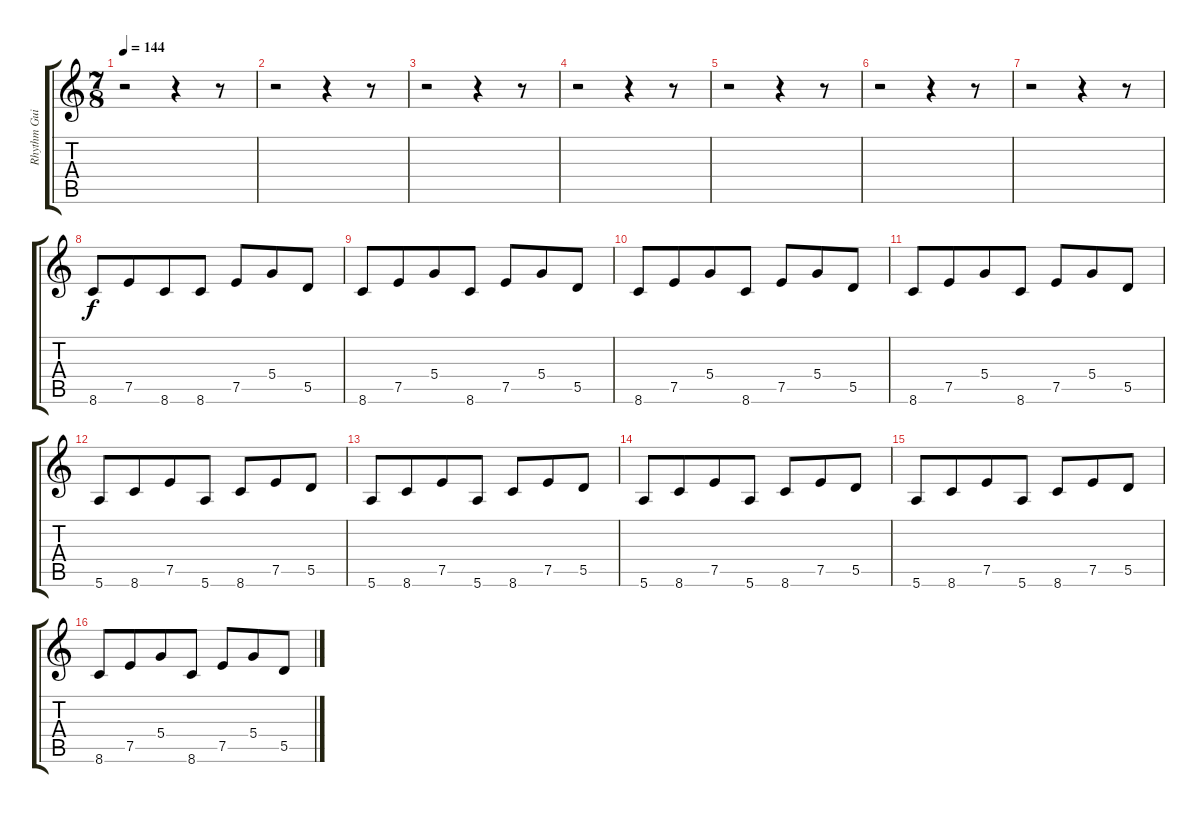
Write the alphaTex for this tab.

\track ("Rhythm Guitar 1" "Rhythm Gui") {instrument acousticguitarsteel}
\staff {score tabs}
\tuning (E4 B3 G3 D3 A2 E2) {hide}
\ts (7 8)
\tempo 144
\clef g2
\ks c
r.2{dy f} r.4 r.8 |
r.2 r.4 r.8 |
r.2 r.4 r.8 |
r.2 r.4 r.8 |
r.2 r.4 r.8 |
r.2 r.4 r.8 |
r.2 r.4 r.8 |
8.6.8{volume 11 instrument distortionguitar} 7.5.8 8.6.8 8.6.8 7.5.8 5.4.8 5.5.8 |
8.6.8 7.5.8 5.4.8 8.6.8 7.5.8 5.4.8 5.5.8 |
8.6.8 7.5.8 5.4.8 8.6.8 7.5.8 5.4.8 5.5.8 |
8.6.8 7.5.8 5.4.8 8.6.8 7.5.8 5.4.8 5.5.8 |
5.6.8 8.6.8 7.5.8 5.6.8 8.6.8 7.5.8 5.5.8 |
5.6.8 8.6.8 7.5.8 5.6.8 8.6.8 7.5.8 5.5.8 |
5.6.8 8.6.8 7.5.8 5.6.8 8.6.8 7.5.8 5.5.8 |
5.6.8 8.6.8 7.5.8 5.6.8 8.6.8 7.5.8 5.5.8 |
8.6.8 7.5.8 5.4.8 8.6.8 7.5.8 5.4.8 5.5.8
